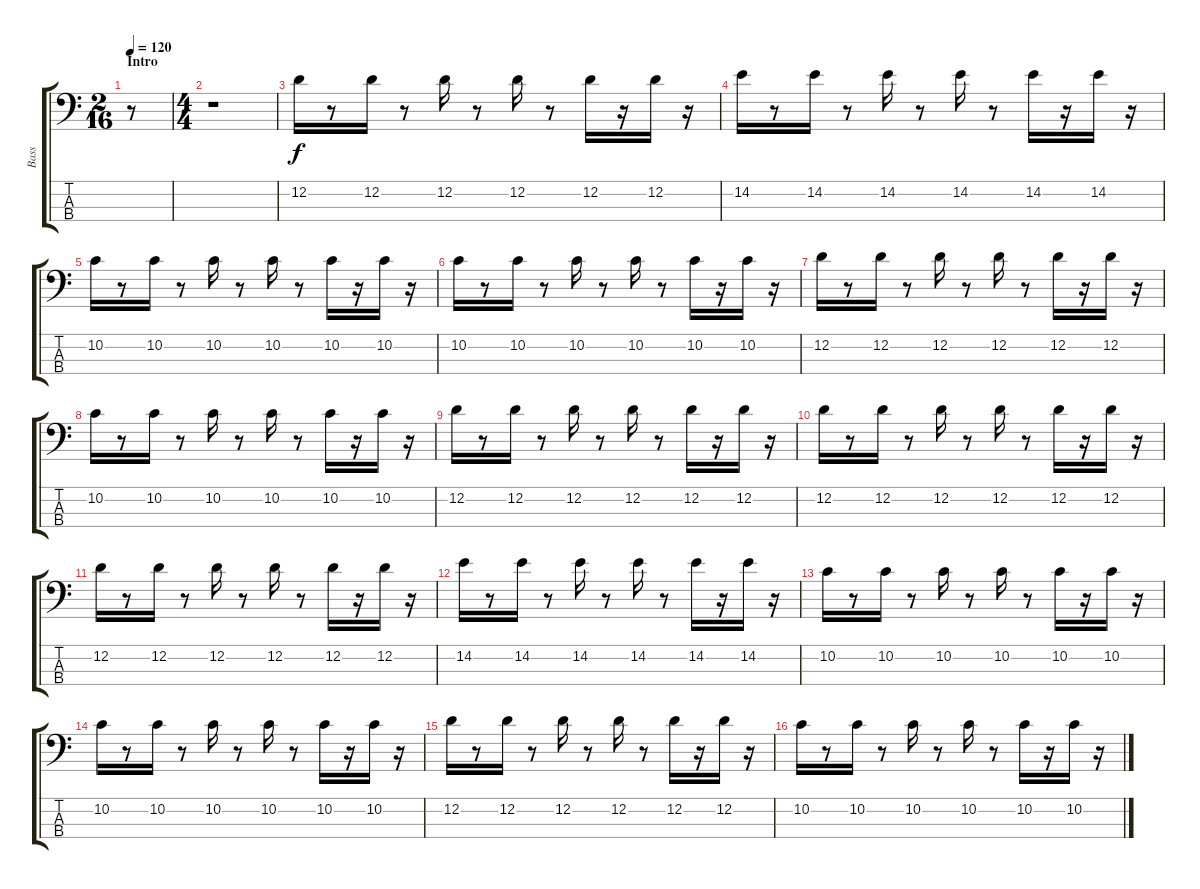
\track ("Bass" "Bass") {instrument electricbasspick}
\staff {score tabs}
\tuning (G2 D2 A1 E1) {hide}
\ts (2 16)
\section ("" "Intro")
\tempo 120
\clef f4
\ks c
r.8{dy f instrument electricbasspick} |
\ts (4 4)
r.1 |
12.2.16 r.8 12.2.16 r.8 12.2.16 r.8 12.2.16 r.8 12.2.16 r.16 12.2.16 r.16 |
14.2.16 r.8 14.2.16 r.8 14.2.16 r.8 14.2.16 r.8 14.2.16 r.16 14.2.16 r.16 |
10.2.16 r.8 10.2.16 r.8 10.2.16 r.8 10.2.16 r.8 10.2.16 r.16 10.2.16 r.16 |
10.2.16 r.8 10.2.16 r.8 10.2.16 r.8 10.2.16 r.8 10.2.16 r.16 10.2.16 r.16 |
12.2.16 r.8 12.2.16 r.8 12.2.16 r.8 12.2.16 r.8 12.2.16 r.16 12.2.16 r.16 |
10.2.16 r.8 10.2.16 r.8 10.2.16 r.8 10.2.16 r.8 10.2.16 r.16 10.2.16 r.16 |
12.2.16 r.8 12.2.16 r.8 12.2.16 r.8 12.2.16 r.8 12.2.16 r.16 12.2.16 r.16 |
12.2.16 r.8 12.2.16 r.8 12.2.16 r.8 12.2.16 r.8 12.2.16 r.16 12.2.16 r.16 |
12.2.16 r.8 12.2.16 r.8 12.2.16 r.8 12.2.16 r.8 12.2.16 r.16 12.2.16 r.16 |
14.2.16 r.8 14.2.16 r.8 14.2.16 r.8 14.2.16 r.8 14.2.16 r.16 14.2.16 r.16 |
10.2.16 r.8 10.2.16 r.8 10.2.16 r.8 10.2.16 r.8 10.2.16 r.16 10.2.16 r.16 |
10.2.16 r.8 10.2.16 r.8 10.2.16 r.8 10.2.16 r.8 10.2.16 r.16 10.2.16 r.16 |
12.2.16 r.8 12.2.16 r.8 12.2.16 r.8 12.2.16 r.8 12.2.16 r.16 12.2.16 r.16 |
10.2.16 r.8 10.2.16 r.8 10.2.16 r.8 10.2.16 r.8 10.2.16 r.16 10.2.16 r.16
